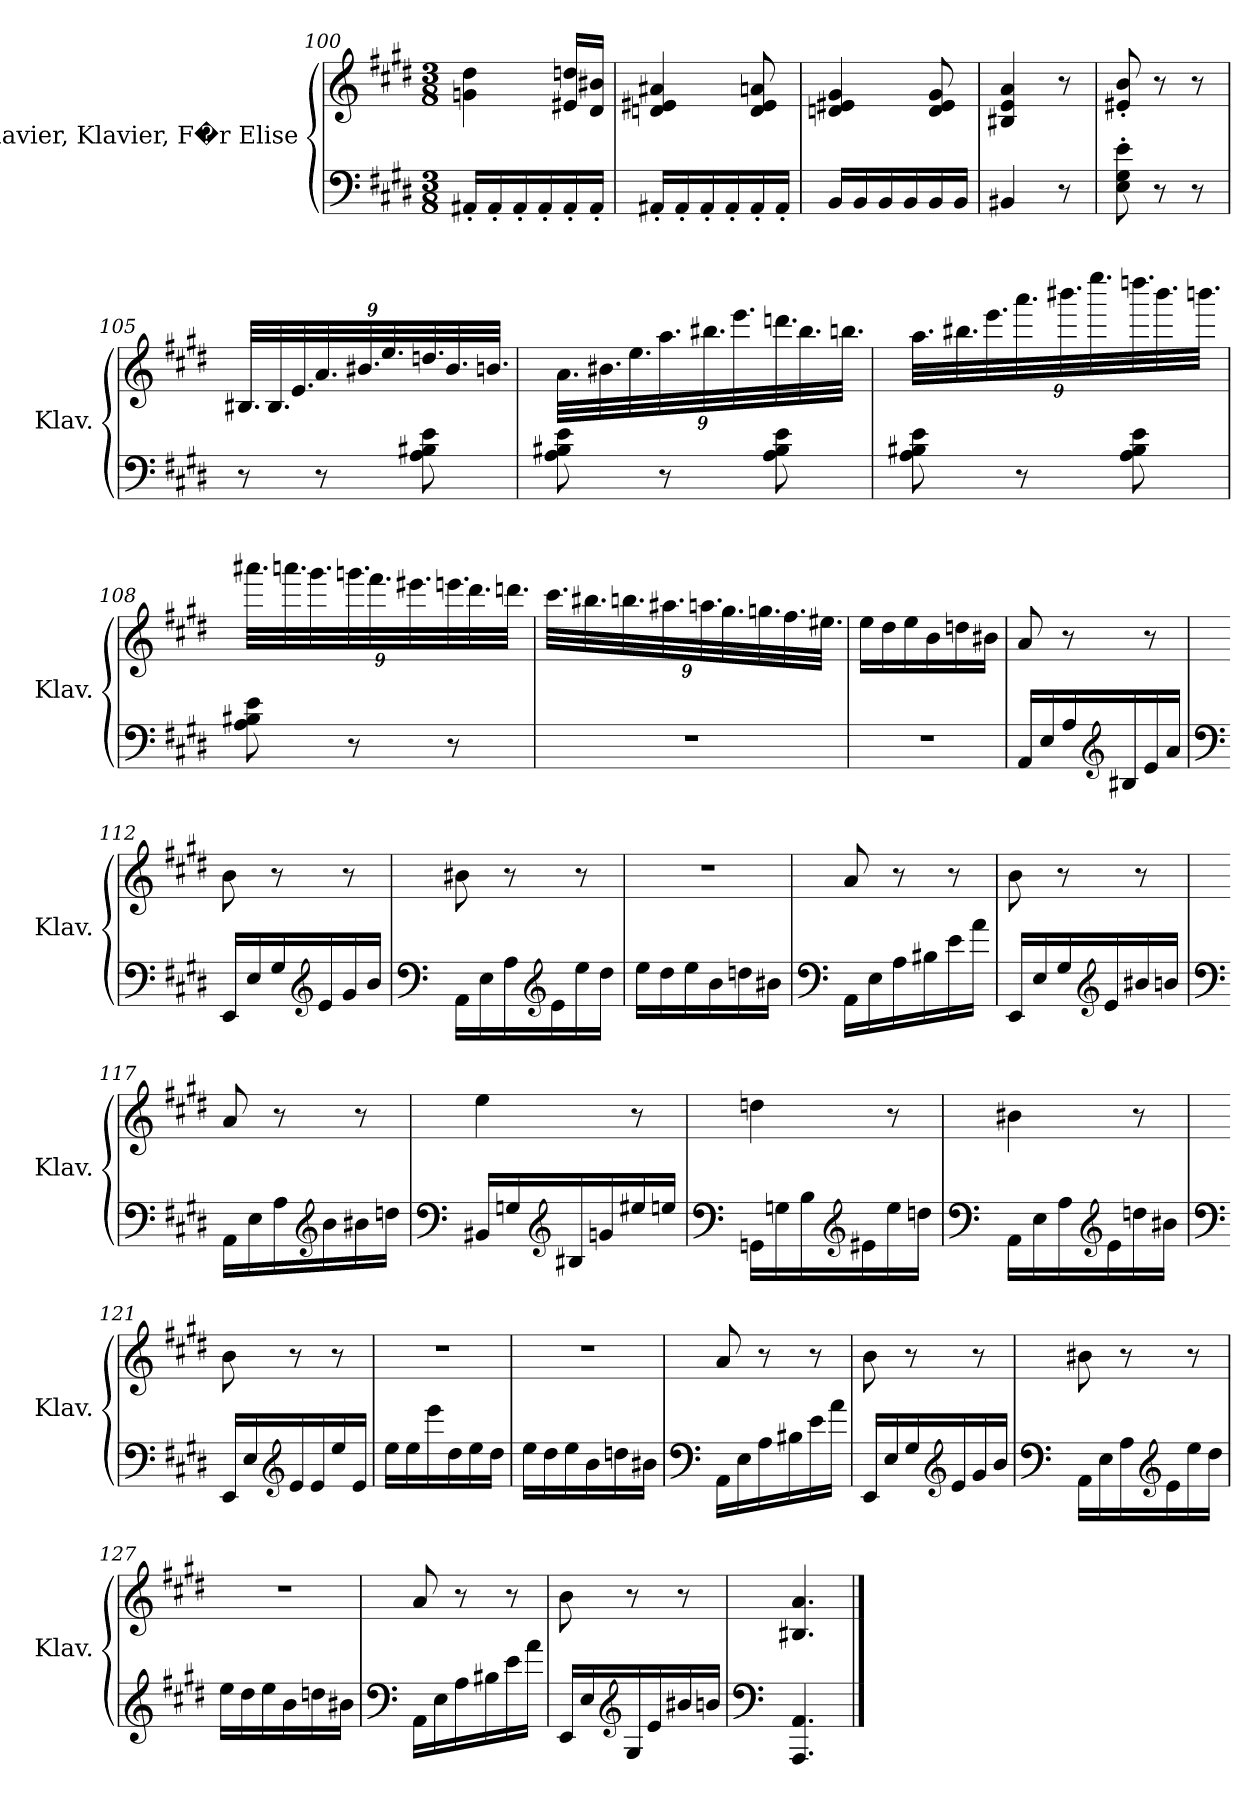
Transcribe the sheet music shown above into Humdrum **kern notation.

**kern	**kern
*part1	*part1
*staff2	*staff1
*I"Klavier, Klavier, F�r Elise	*
*I'Klav.	*
*clefF4	*clefG2
*k[f#c#g#d#]	*k[f#c#g#d#]
*M3/8	*M3/8
=100	=100
16AA#X'/LL	4gn\ 4dd#\
16AA#'/	.
16AA#'/	.
16AA#'/	.
16AA#'/	16e#X/ 16ddn/LL
16AA#'/JJ	16d#/ 16b#X/JJ
=101	=101
16AA#X'/LL	4dn/ 4e#X/ 4a#X/
16AA#'/	.
16AA#'/	.
16AA#'/	.
16AA#'/	8d/ 8e#/ 8an/
16AA#'/JJ	.
=102	=102
16BB/LL	4dn/ 4e#X/ 4g#/
16BB/	.
16BB/	.
16BB/	.
16BB/	8d/ 8e#/ 8g#/
16BB/JJ	.
=103	=103
4BB#X/	4B#X/ 4e/ 4a/
8r	8r
=104	=104
8E\' 8G#\' 8e\'	8e#X/' 8b/'
8r	8r
8r	8r
!!LO:LB:g=z
=105	=105
*	*Xbrackettup
8r	36.B#X/LLL
.	36.B#/
.	36.e/
8r	36.a/
.	36.b#X/
.	36.ee/
8A\ 8B#X\ 8e\	36.ddn/
.	36.b#/
.	36.bn/JJJ
=106	=106
8A\ 8B#X\ 8e\	36.a\LLL
.	36.b#X\
.	36.ee\
8r	36.aa\
.	36.bb#X\
.	36.eee\
8A\ 8B#\ 8e\	36.dddn\
.	36.bb#\
.	36.bbn\JJJ
!!LO:LB:g=z
=107	=107
8A\ 8B#X\ 8e\	36.aa\LLL
.	36.bb#X\
.	36.eee\
8r	36.aaa\
.	36.bbb#X\
.	36.eeee\
8A\ 8B#\ 8e\	36.ddddn\
.	36.bbb#\
.	36.bbbn\JJJ
=108	=108
8A\ 8B#X\ 8e\	36.aaa#X\LLL
.	36.aaan\
.	36.ggg#\
8r	36.gggn\
.	36.fff#\
.	36.eee#X\
8r	36.eeen\
.	36.ddd#\
.	36.dddn\JJJ
!!LO:PB:g=z
=109	=109
4.r	36.ccc#\LLL
.	36.bb#X\
.	36.bbn\
.	36.aa#X\
.	36.aan\
.	36.gg#\
.	36.ggn\
.	36.ff#\
.	36.ee#X\JJJ
=110	=110
4.r	16ee\LL
.	16dd#\
.	16ee\
.	16b\
.	16ddn\
.	16b#X\JJ
=111	=111
16AA/LL	8a/
16E/	.
16A/	8r
*clefG2	*
16B#X/	.
16e/	8r
16a/JJ	.
=112	=112
*clefF4	*
16EE/LL	8b\
16E/	.
16G#/	8r
*clefG2	*
16e/	.
16g#/	8r
16b/JJ	.
!!LO:LB:g=z
=113	=113
*clefF4	*
16AA\LL	8b#X\
16E\	.
16A\	8r
*clefG2	*
16e\	.
16ee\	8r
16dd#\JJ	.
=114	=114
16ee\LL	4.r
16dd#\	.
16ee\	.
16b\	.
16ddn\	.
16b#X\JJ	.
=115	=115
*clefF4	*
16AA\LL	8a/
16E\	.
16A\	8r
16B#X\	.
16e\	8r
16a\JJ	.
=116	=116
16EE/LL	8b\
16E/	.
16G#/	8r
*clefG2	*
16e/	.
16b#X/	8r
16bn/JJ	.
=117	=117
*clefF4	*
16AA\LL	8a/
16E\	.
16A\	8r
*clefG2	*
16b\	.
16b#X\	8r
16ddn\JJ	.
!!LO:LB:g=z
=118	=118
*clefF4	*
16BB#X/LL	4ee\
16Gn/	.
*clefG2	*
16B#X/	.
16gn/	.
16ee#X/	8r
16een/JJ	.
=119	=119
*clefF4	*
16GGn\LL	4ddn\
16Gn\	.
16B\	.
*clefG2	*
16e#X\	.
16ee\	8r
16ddn\JJ	.
=120	=120
*clefF4	*
16AA\LL	4b#X\
16E\	.
16A\	.
*clefG2	*
16e\	.
16ddn\	8r
16b#X\JJ	.
=121	=121
*clefF4	*
16EE/LL	8b\
16E/	.
*clefG2	*
16e/	8r
16e/	.
16ee/	8r
16e/JJ	.
!!LO:LB:g=z
=122	=122
16ee\LL	4.r
16ee\	.
16eee\	.
16dd#\	.
16ee\	.
16dd#\JJ	.
=123	=123
16ee\LL	4.r
16dd#\	.
16ee\	.
16b\	.
16ddn\	.
16b#X\JJ	.
=124	=124
*clefF4	*
16AA\LL	8a/
16E\	.
16A\	8r
16B#X\	.
16e\	8r
16a\JJ	.
=125	=125
16EE/LL	8b\
16E/	.
16G#/	8r
*clefG2	*
16e/	.
16g#/	8r
16b/JJ	.
=126	=126
*clefF4	*
16AA\LL	8b#X\
16E\	.
16A\	8r
*clefG2	*
16e\	.
16ee\	8r
16dd#\JJ	.
=127	=127
16ee\LL	4.r
16dd#\	.
16ee\	.
16b\	.
16ddn\	.
16b#X\JJ	.
!!LO:LB:g=z
=128	=128
*clefF4	*
16AA\LL	8a/
16E\	.
16A\	8r
16B#X\	.
16e\	8r
16a\JJ	.
=129	=129
16EE/LL	8b\
16E/	.
*clefG2	*
16G#/	8r
16e/	.
16b#X/	8r
16bn/JJ	.
=130	=130
*clefF4	*
4.AAA/ 4.AA/	4.B#X/ 4.a/
==	==
*-	*-
